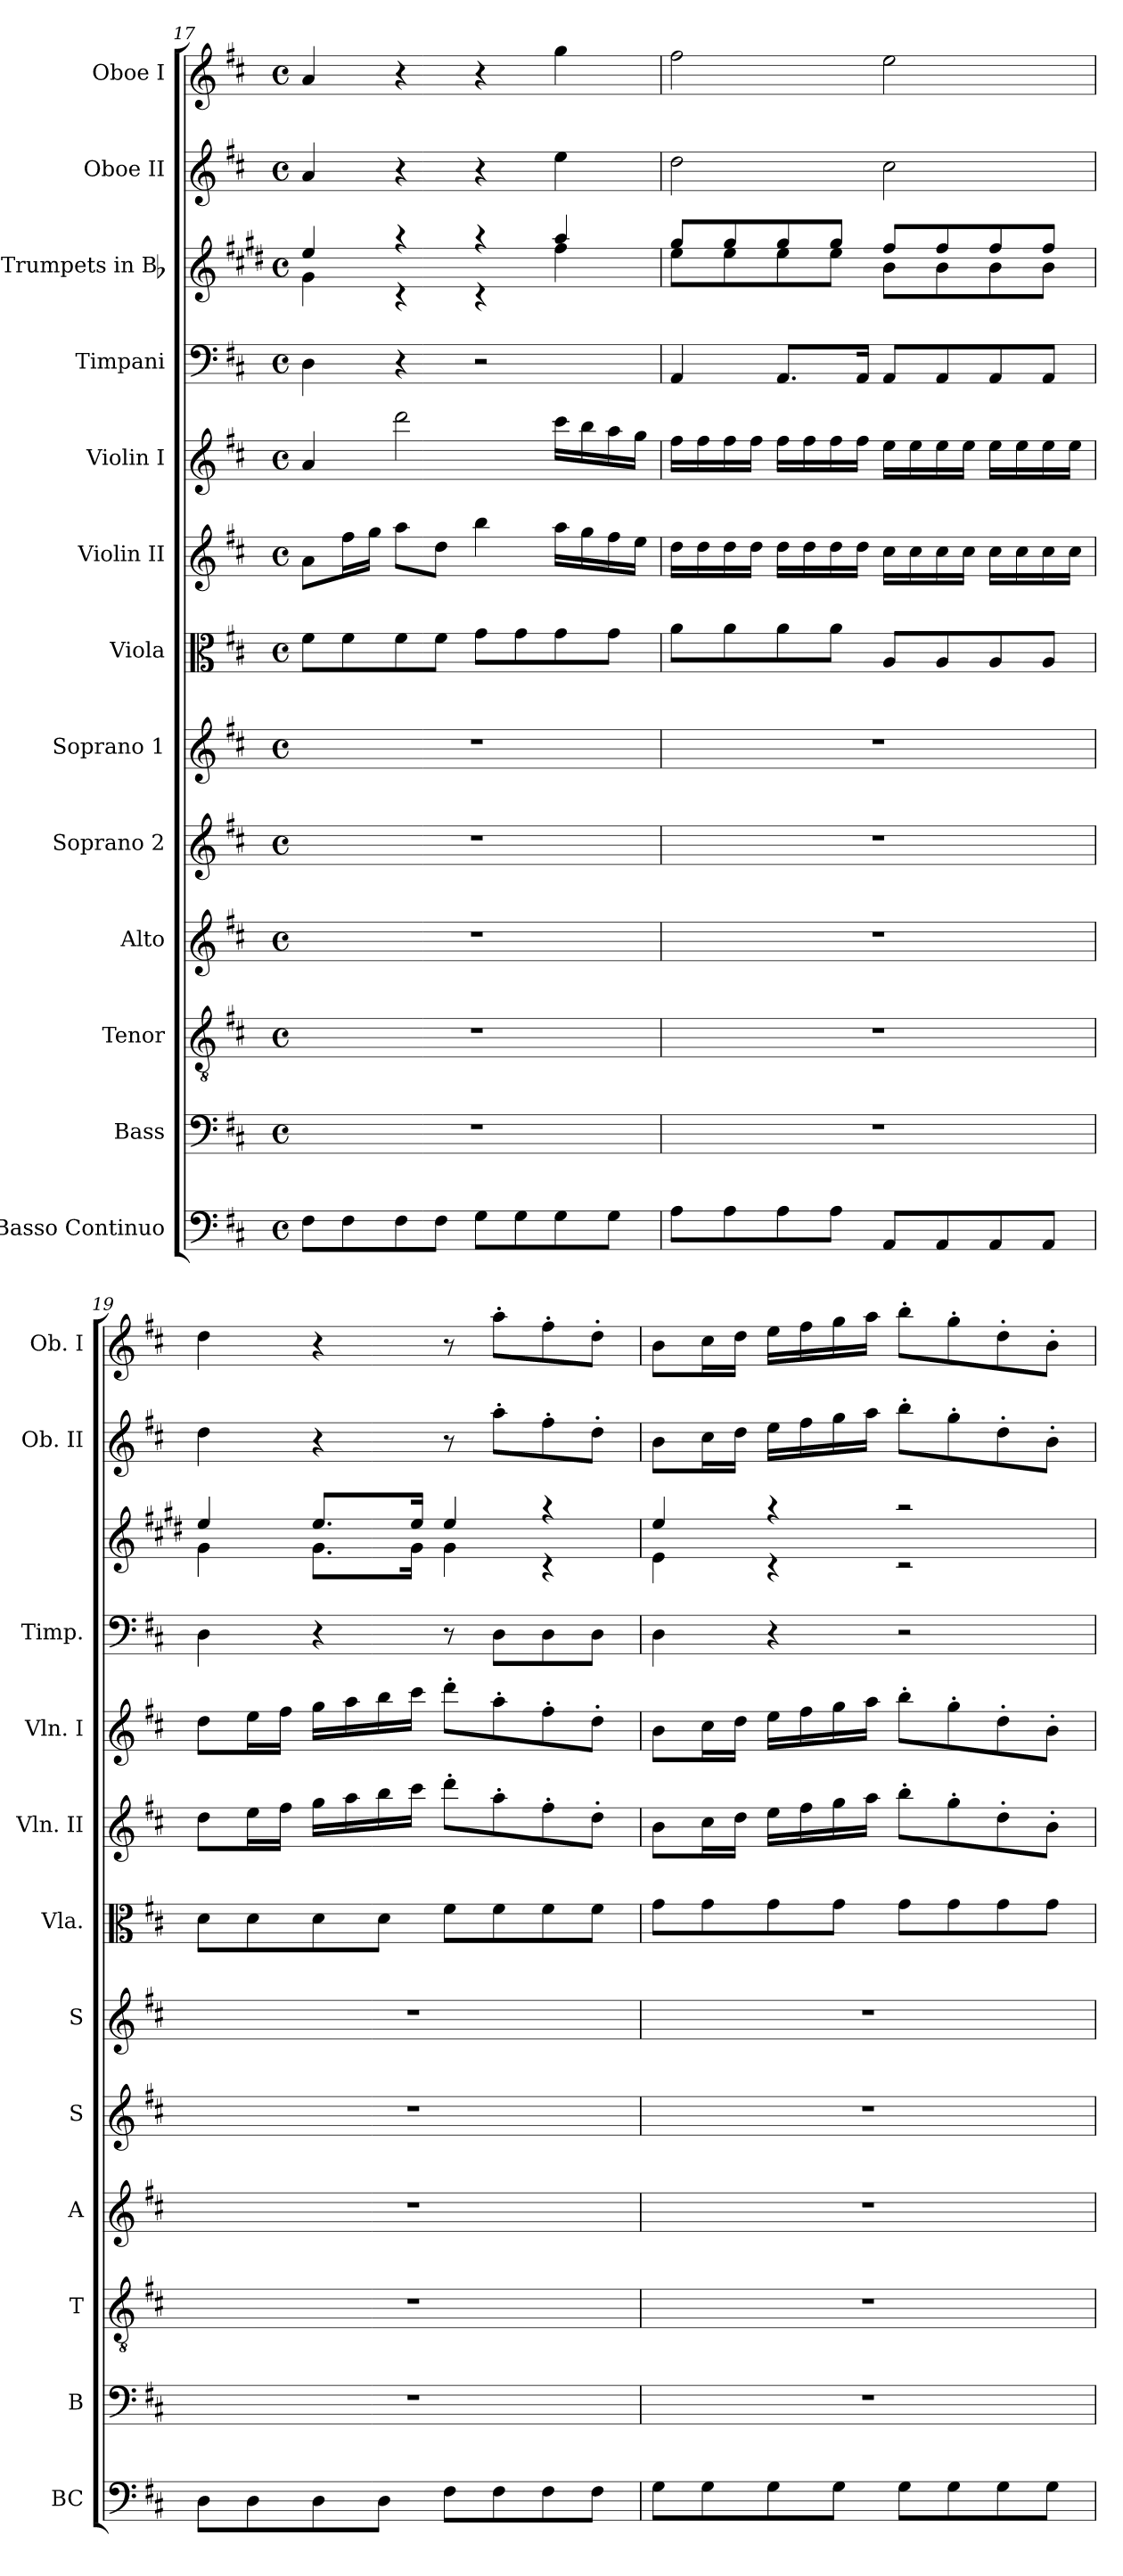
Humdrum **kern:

**kern	**kern	**kern	**kern	**kern	**kern	**kern	**kern	**kern	**kern	**kern	**kern	**kern
*part13	*part12	*part11	*part10	*part9	*part8	*part7	*part6	*part5	*part4	*part3	*part2	*part1
*staff13	*staff12	*staff11	*staff10	*staff9	*staff8	*staff7	*staff6	*staff5	*staff4	*staff3	*staff2	*staff1
*I"Basso Continuo	*I"Bass	*I"Tenor	*I"Alto	*I"Soprano 2	*I"Soprano 1	*I"Viola	*I"Violin II	*I"Violin I	*I"Timpani	*I"Trumpets in Bb	*I"Oboe II	*I"Oboe I
*I'BC	*I'B	*I'T	*I'A	*I'S	*I'S	*I'Vla.	*I'Vln. II	*I'Vln. I	*I'Timp.	*	*I'Ob. II	*I'Ob. I
*clefF4	*clefF4	*clefGv2	*clefG2	*clefG2	*clefG2	*clefC3	*clefG2	*clefG2	*clefF4	*clefG2	*clefG2	*clefG2
*	*	*	*	*	*	*	*	*	*	*ITrd1c2	*	*
*k[f#c#]	*k[f#c#]	*k[f#c#]	*k[f#c#]	*k[f#c#]	*k[f#c#]	*k[f#c#]	*k[f#c#]	*k[f#c#]	*k[f#c#]	*k[f#c#]	*k[f#c#]	*k[f#c#]
*D:	*D:	*D:	*D:	*D:	*D:	*D:	*D:	*D:	*D:	*D:	*D:	*D:
*M4/4	*M4/4	*M4/4	*M4/4	*M4/4	*M4/4	*M4/4	*M4/4	*M4/4	*M4/4	*M4/4	*M4/4	*M4/4
*met(c)	*met(c)	*met(c)	*met(c)	*met(c)	*met(c)	*met(c)	*met(c)	*met(c)	*met(c)	*met(c)	*met(c)	*met(c)
=17	=17	=17	=17	=17	=17	=17	=17	=17	=17	=17	=17	=17
*	*	*	*	*	*	*	*	*	*	*^	*	*
8F#\L	1r	1r	1r	1r	1r	8f#\L	8a\L	4a/	4D\	4dd/	4f#\	4a/	4a/
8F#\	.	.	.	.	.	8f#\	16ff#\L	.	.	.	.	.	.
.	.	.	.	.	.	.	16gg\JJ	.	.	.	.	.	.
8F#\	.	.	.	.	.	8f#\	8aa\L	2ddd\	4r	4raa	4rc	4r	4r
8F#\J	.	.	.	.	.	8f#\J	8dd\J	.	.	.	.	.	.
8G\L	.	.	.	.	.	8g\L	4bb\	.	2r	4raa	4rc	4r	4r
8G\	.	.	.	.	.	8g\	.	.	.	.	.	.	.
8G\	.	.	.	.	.	8g\	16aa\LL	16ccc#\LL	.	4gg/	4ee\	4ee\	4gg\
.	.	.	.	.	.	.	16gg\	16bb\	.	.	.	.	.
8G\J	.	.	.	.	.	8g\J	16ff#\	16aa\	.	.	.	.	.
.	.	.	.	.	.	.	16ee\JJ	16gg\JJ	.	.	.	.	.
!!LO:LB:g=z
=18	=18	=18	=18	=18	=18	=18	=18	=18	=18	=18	=18	=18	=18
8A\L	1r	1r	1r	1r	1r	8a\L	16dd\LL	16ff#\LL	4AA/	8ff#/L	8dd\L	2dd\	2ff#\
.	.	.	.	.	.	.	16dd\	16ff#\	.	.	.	.	.
8A\	.	.	.	.	.	8a\	16dd\	16ff#\	.	8ff#/	8dd\	.	.
.	.	.	.	.	.	.	16dd\JJ	16ff#\JJ	.	.	.	.	.
8A\	.	.	.	.	.	8a\	16dd\LL	16ff#\LL	8.AA/L	8ff#/	8dd\	.	.
.	.	.	.	.	.	.	16dd\	16ff#\	.	.	.	.	.
8A\J	.	.	.	.	.	8a\J	16dd\	16ff#\	.	8ff#/J	8dd\J	.	.
.	.	.	.	.	.	.	16dd\JJ	16ff#\JJ	16AA/Jk	.	.	.	.
8AA/L	.	.	.	.	.	8A/L	16cc#\LL	16ee\LL	8AA/L	8ee/L	8a\L	2cc#\	2ee\
.	.	.	.	.	.	.	16cc#\	16ee\	.	.	.	.	.
8AA/	.	.	.	.	.	8A/	16cc#\	16ee\	8AA/	8ee/	8a\	.	.
.	.	.	.	.	.	.	16cc#\JJ	16ee\JJ	.	.	.	.	.
8AA/	.	.	.	.	.	8A/	16cc#\LL	16ee\LL	8AA/	8ee/	8a\	.	.
.	.	.	.	.	.	.	16cc#\	16ee\	.	.	.	.	.
8AA/J	.	.	.	.	.	8A/J	16cc#\	16ee\	8AA/J	8ee/J	8a\J	.	.
.	.	.	.	.	.	.	16cc#\JJ	16ee\JJ	.	.	.	.	.
=19	=19	=19	=19	=19	=19	=19	=19	=19	=19	=19	=19	=19	=19
8D\L	1r	1r	1r	1r	1r	8d\L	8dd\L	8dd\L	4D\	4dd/	4f#\	4dd\	4dd\
8D\	.	.	.	.	.	8d\	16ee\L	16ee\L	.	.	.	.	.
.	.	.	.	.	.	.	16ff#\JJ	16ff#\JJ	.	.	.	.	.
8D\	.	.	.	.	.	8d\	16gg\LL	16gg\LL	4r	8.dd/L	8.f#\L	4r	4r
.	.	.	.	.	.	.	16aa\	16aa\	.	.	.	.	.
8D\J	.	.	.	.	.	8d\J	16bb\	16bb\	.	.	.	.	.
.	.	.	.	.	.	.	16ccc#\JJ	16ccc#\JJ	.	16dd/Jk	16f#\Jk	.	.
8F#\L	.	.	.	.	.	8f#\L	8ddd'>\L	8ddd'>\L	8r	4dd/	4f#\	8r	8r
8F#\	.	.	.	.	.	8f#\	8aa'>\	8aa'>\	8D\L	.	.	8aa'>\L	8aa'>\L
8F#\	.	.	.	.	.	8f#\	8ff#'>\	8ff#'>\	8D\	4raa	4rc	8ff#'>\	8ff#'>\
8F#\J	.	.	.	.	.	8f#\J	8dd'>\J	8dd'>\J	8D\J	.	.	8dd'>\J	8dd'>\J
!!LO:PB:g=z
=20	=20	=20	=20	=20	=20	=20	=20	=20	=20	=20	=20	=20	=20
8G\L	1r	1r	1r	1r	1r	8g\L	8b\L	8b\L	4D\	4dd/	4d\	8b\L	8b\L
8G\	.	.	.	.	.	8g\	16cc#\L	16cc#\L	.	.	.	16cc#\L	16cc#\L
.	.	.	.	.	.	.	16dd\JJ	16dd\JJ	.	.	.	16dd\JJ	16dd\JJ
8G\	.	.	.	.	.	8g\	16ee\LL	16ee\LL	4r	4raa	4rc	16ee\LL	16ee\LL
.	.	.	.	.	.	.	16ff#\	16ff#\	.	.	.	16ff#\	16ff#\
8G\J	.	.	.	.	.	8g\J	16gg\	16gg\	.	.	.	16gg\	16gg\
.	.	.	.	.	.	.	16aa\JJ	16aa\JJ	.	.	.	16aa\JJ	16aa\JJ
8G\L	.	.	.	.	.	8g\L	8bb'>\L	8bb'>\L	2r	2raa	2rc	8bb'>\L	8bb'>\L
8G\	.	.	.	.	.	8g\	8gg'>\	8gg'>\	.	.	.	8gg'>\	8gg'>\
8G\	.	.	.	.	.	8g\	8dd'>\	8dd'>\	.	.	.	8dd'>\	8dd'>\
8G\J	.	.	.	.	.	8g\J	8b'>\J	8b'>\J	.	.	.	8b'>\J	8b'>\J
*	*	*	*	*	*	*	*	*	*	*v	*v	*	*
=	=	=	=	=	=	=	=	=	=	=	=	=
*-	*-	*-	*-	*-	*-	*-	*-	*-	*-	*-	*-	*-
